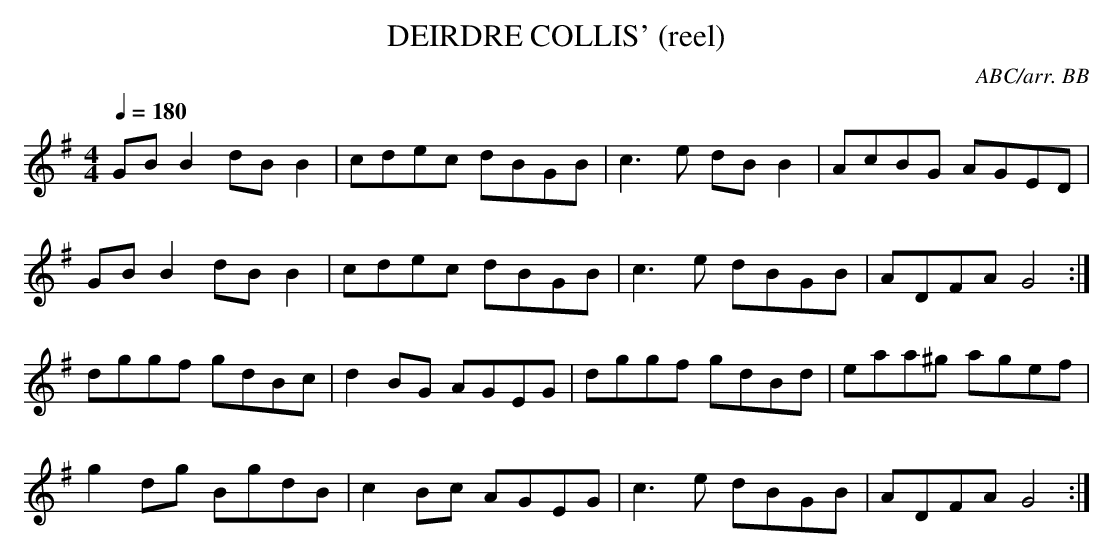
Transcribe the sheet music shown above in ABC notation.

X:1
T:DEIRDRE COLLIS' (reel)
C:ABC/arr. BB
Q:1/4=180
M:4/4
L:1/8
K:G
GB B2 dB B2|cdec dBGB|c3 e dB B2|AcBG AGED|
GB B2 dB B2|cdec dBGB|c3e dBGB|ADFA G4:|
dggf gdBc|d2BG AGEG|dggf gdBd|eaa^g agef|
g2dg BgdB|c2Bc AGEG|c3e dBGB|ADFA G4:|
